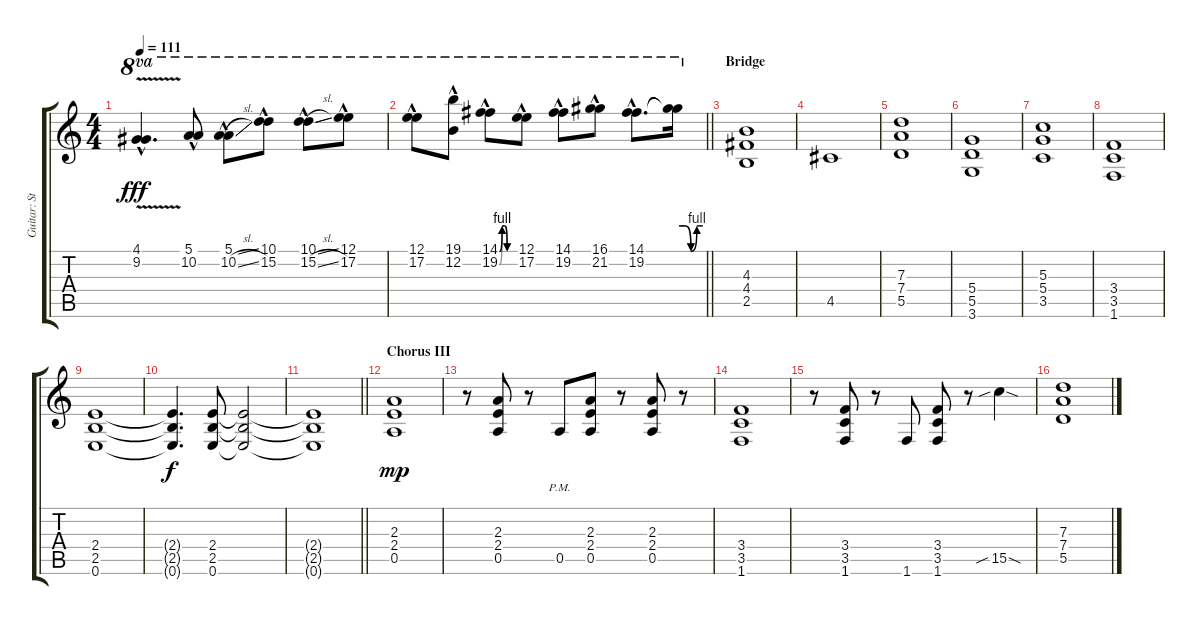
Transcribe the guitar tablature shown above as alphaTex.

\track ("Guitar: Steve" "Guitar: St") {instrument distortionguitar}
\staff {score tabs}
\tuning (E4 B3 G3 D3 A2 E2) {hide}
\ts (4 4)
\tempo 111
\clef g2
\ks c
(4.1{hac} 9.2{v hac}).4{d ot 8va dy fff} (5.1{hac} 10.2{hac}).8{ot 8va} (5.1{sl hac} 10.2{sl hac}).8{ot 8va} (10.1{hac} 15.2{hac}).8{ot 8va} (10.1{sl hac} 15.2{sl hac}).8{ot 8va} (12.1{hac} 17.2{hac}).8{ot 8va} |
\barLineRight lightlight
(12.1{hac} 17.2{hac}).8{ot 8va} (19.1{hac} 12.2{hac}).8{ot 8va} (14.1{be (custom 0 0 10 4 20 4 30 0 60 0) hac} 19.2{be (custom 0 0 10 4 20 4 30 0 60 0) hac}).8{ot 8va} (12.1{hac} 17.2{hac}).8{ot 8va} (14.1{hac} 19.2{hac}).8{ot 8va} (16.1{hac} 21.2{hac}).8{ot 8va} (14.1{hac} 19.2{hac}).8{d ot 8va} (14.1{be (custom 0 4 15 4 30 0 45 4 60 4) t} 19.2{be (custom 0 4 15 4 30 0 60 0) t}).16{ot 8va} |
\section ("" "Bridge")
(4.3 4.4 2.5).1{volume 13 balance 8 instrument distortionguitar} |
4.5.1 |
(7.3 7.4 5.5).1 |
(5.4 5.5 3.6).1 |
(5.3 5.4 3.5).1 |
(3.4 3.5 1.6).1 |
(2.4 2.5 0.6).1 |
(2.4{t} 2.5{t} 0.6{t}).4{d dy f} (2.4 2.5 0.6).8 (2.4{t} 2.5{t} 0.6{t}).2 |
\barLineRight lightlight
(2.4{t} 2.5{t} 0.6{t}).1 |
\section ("" "Chorus III")
(2.3 2.4 0.5).1{dy mp} |
r.8 (2.3 2.4 0.5).8 r.8 0.5{pm}.8{beam merge} (2.3 2.4 0.5).8 r.8 (2.3 2.4 0.5).8 r.8 |
(3.4 3.5 1.6).1 |
r.8 (3.4 3.5 1.6).8 r.8 1.6.8 (3.4 3.5 1.6).8 r.8 15.5{sib sod}.4 |
(7.3 7.4 5.5).1
